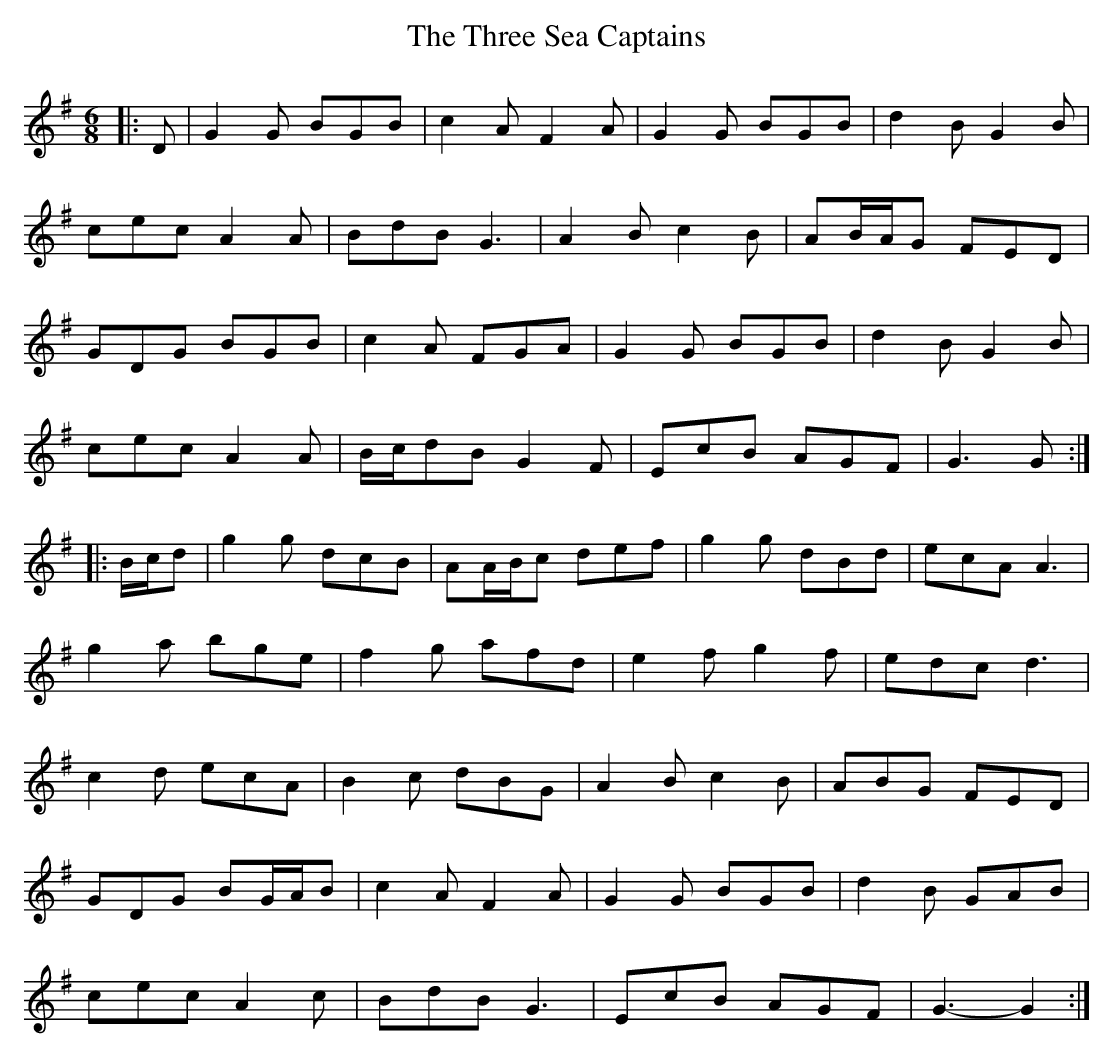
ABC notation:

X:1
T: Three Sea Captains, The
M: 6/8
L: 1/8
K: Gmaj
|: D |G2 G BGB | c2 A F2 A | G2 G BGB | d2 B G2 B |
cec A2 A | BdB G3 | A2 B c2 B | AB/A/G FED |
GDG BGB | c2 A FGA | G2 G BGB | d2 B G2 B |
cec A2 A | B/c/dB G2 F | EcB AGF | G3 G :|
|: B/c/d |g2 g dcB | AA/B/c def | g2 g dBd | ecA A3 |
g2 a bge | f2 g afd | e2 f g2 f | edc d3 |
c2 d ecA | B2 c dBG | A2 B c2 B | ABG FED |
GDG BG/A/B | c2 A F2 A | G2 G BGB | d2 B GAB |
cec A2 c | BdB G3 | EcB AGF | G3- G2 :|
